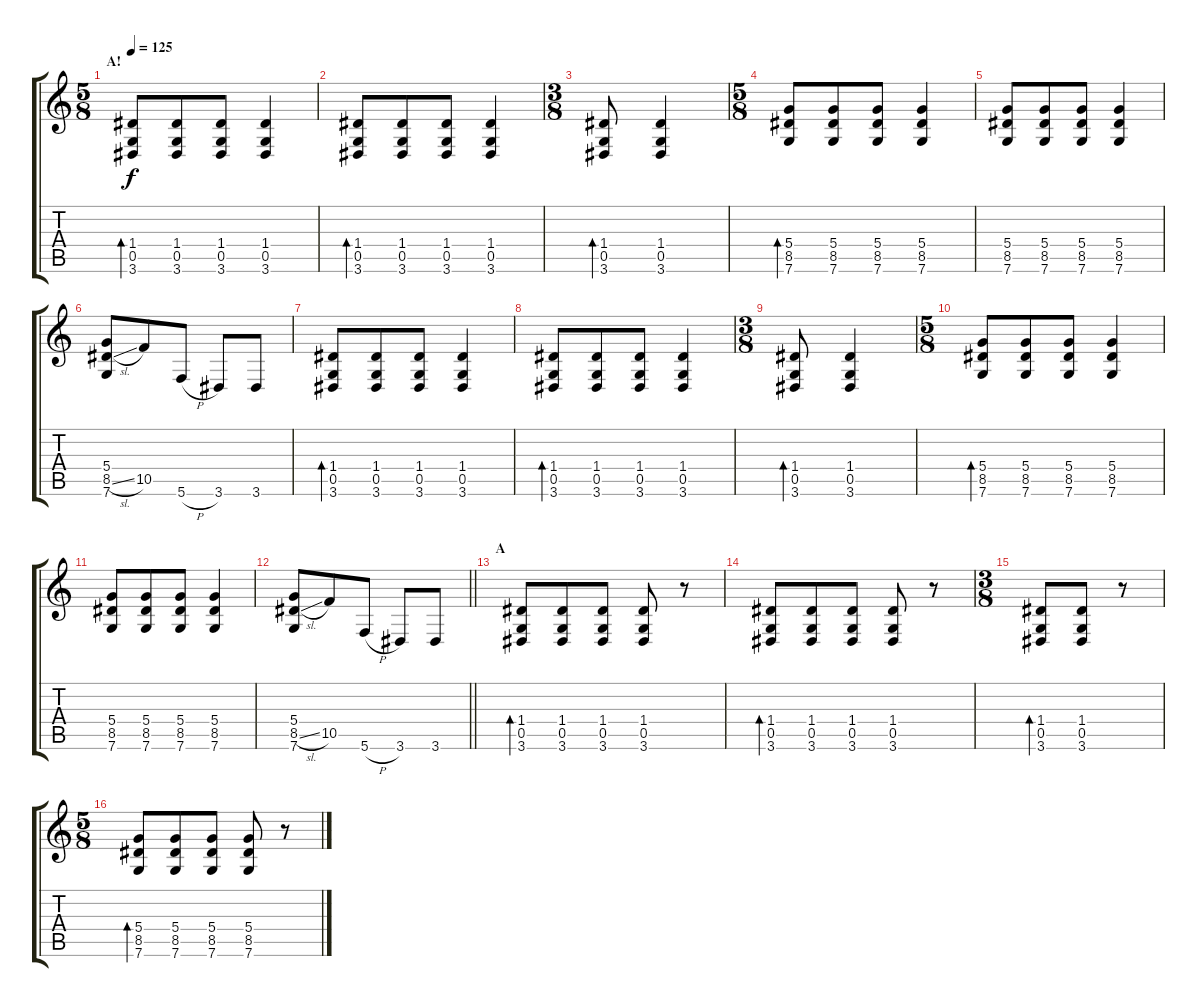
\track "" {instrument electricguitarmuted}
\staff {score tabs}
\tuning (G4 E4 A3 D3 G2 C2) {hide}
\ts (5 8)
\section ("" "A!")
\tempo 125
\clef g2
\ks c
(1.4 0.5 3.6).8{bd 240 dy f} (1.4 0.5 3.6).8 (1.4 0.5 3.6).8 (1.4 0.5 3.6).4 |
(1.4 0.5 3.6).8{bd 240} (1.4 0.5 3.6).8 (1.4 0.5 3.6).8 (1.4 0.5 3.6).4 |
\ts (3 8)
(1.4 0.5 3.6).8{bd 240} (1.4 0.5 3.6).4 |
\ts (5 8)
(5.4 8.5 7.6).8{bd 240} (5.4 8.5 7.6).8 (5.4 8.5 7.6).8 (5.4 8.5 7.6).4 |
(5.4 8.5 7.6).8 (5.4 8.5 7.6).8 (5.4 8.5 7.6).8 (5.4 8.5 7.6).4 |
(5.4 8.5{sl} 7.6).8 10.5.8 5.6{h}.8 3.6.8 3.6.8 |
(1.4 0.5 3.6).8{bd 240} (1.4 0.5 3.6).8 (1.4 0.5 3.6).8 (1.4 0.5 3.6).4 |
(1.4 0.5 3.6).8{bd 240} (1.4 0.5 3.6).8 (1.4 0.5 3.6).8 (1.4 0.5 3.6).4 |
\ts (3 8)
(1.4 0.5 3.6).8{bd 240} (1.4 0.5 3.6).4 |
\ts (5 8)
(5.4 8.5 7.6).8{bd 240} (5.4 8.5 7.6).8 (5.4 8.5 7.6).8 (5.4 8.5 7.6).4 |
(5.4 8.5 7.6).8 (5.4 8.5 7.6).8 (5.4 8.5 7.6).8 (5.4 8.5 7.6).4 |
\barLineRight lightlight
(5.4 8.5{sl} 7.6).8 10.5.8 5.6{h}.8 3.6.8 3.6.8 |
\section ("" "A")
(1.4 0.5 3.6).8{bd 240 instrument electricguitarmuted} (1.4 0.5 3.6).8 (1.4 0.5 3.6).8 (1.4 0.5 3.6).8 r.8 |
(1.4 0.5 3.6).8{bd 240} (1.4 0.5 3.6).8 (1.4 0.5 3.6).8 (1.4 0.5 3.6).8 r.8 |
\ts (3 8)
(1.4 0.5 3.6).8{bd 240} (1.4 0.5 3.6).8 r.8 |
\ts (5 8)
(5.4 8.5 7.6).8{bd 240} (5.4 8.5 7.6).8 (5.4 8.5 7.6).8 (5.4 8.5 7.6).8 r.8
